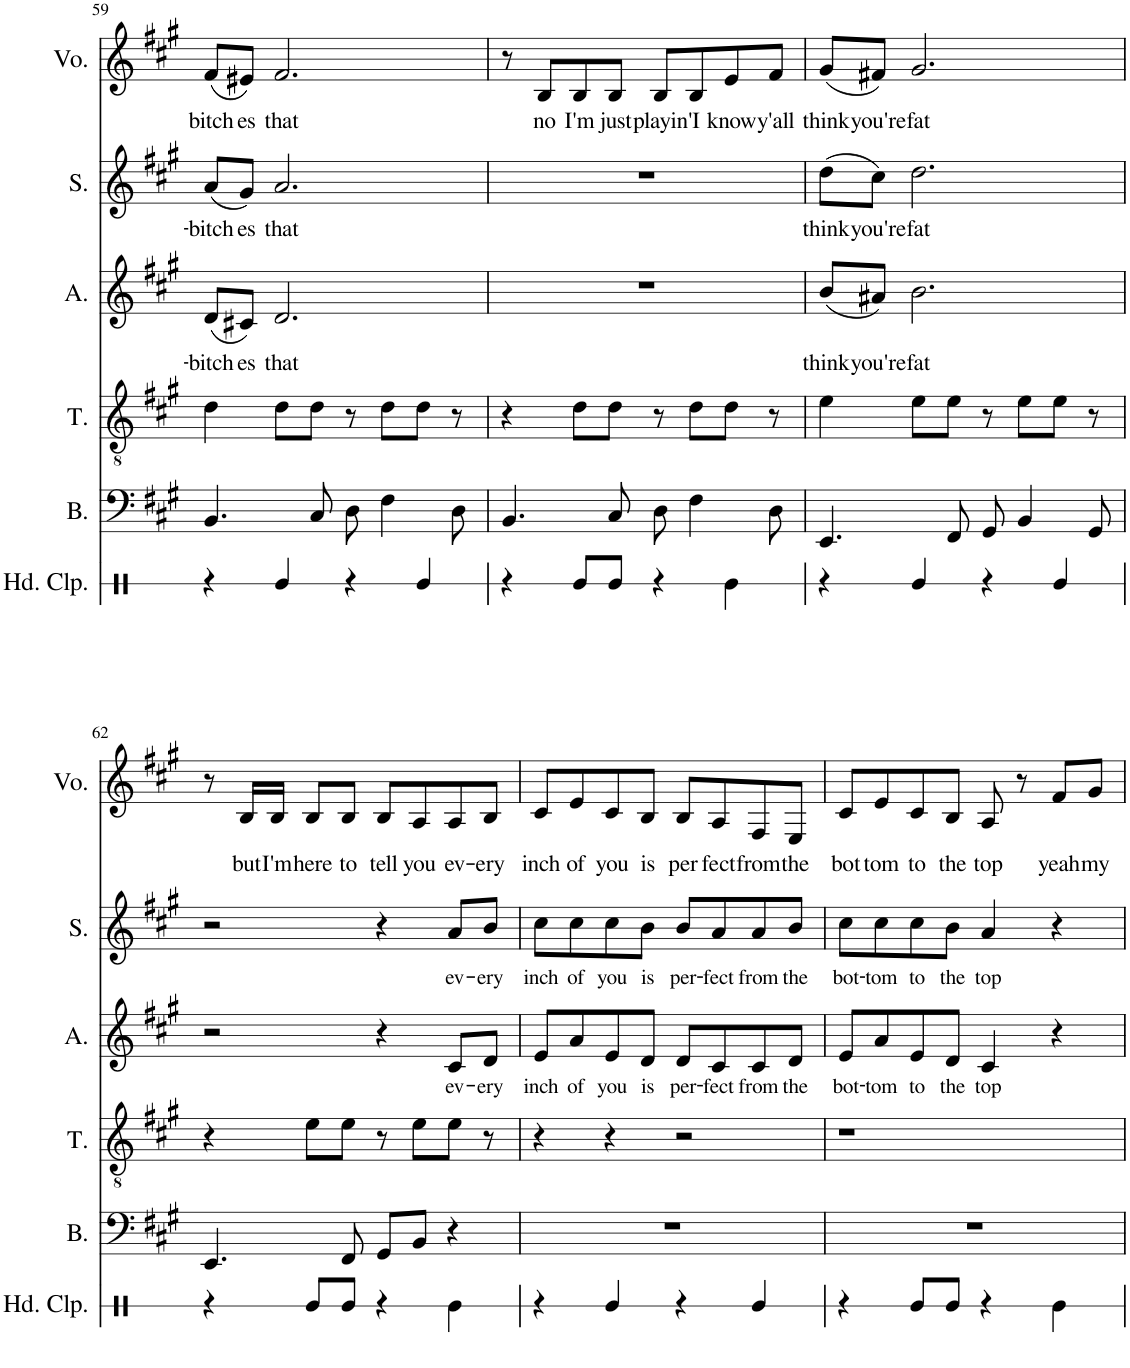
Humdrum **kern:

**kern	**kern	**kern	**text	**kern	**text	**kern	**text
*part5	*part4	*part3	*part3	*part2	*part2	*part1	*part1
*staff5	*staff4	*staff3	*staff3	*staff2	*staff2	*staff1	*staff1
*I"Bass	*I"Tenor	*I"Alto	*	*I"Soprano	*	*I"Voice	*
*I'B.	*I'T.	*I'A.	*	*I'S.	*	*I'Vo.	*
!!LO:PB:g=z
*clefF4	*clefGv2	*clefG2	*	*clefG2	*	*clefG2	*
*k[f#c#g#]	*k[f#c#g#]	*k[f#c#g#]	*	*k[f#c#g#]	*	*k[f#c#g#]	*
*M4/4	*M4/4	*M4/4	*	*M4/4	*	*M4/4	*
=59	=59	=59	=59	=59	=59	=59	=59
!	!	!	!LO:LY:b	!	!LO:LY:b	!	!LO:LY:b
4.BB/	4d\	(8d/L	bitch-	(8a/L	bitch-	(8f#/L	bitch-
!	!	!	!LO:LY:b	!	!LO:LY:b	!	!LO:LY:b
.	.	8c#X/J)	-es	8g#/J)	-es	8e#X/J)	-es
!	!	!	!LO:LY:b	!	!LO:LY:b	!	!LO:LY:b
.	8d\L	2.d/	that	2.a/	that	2.f#/	that
8C#/	8d\J	.	.	.	.	.	.
8D\	8r	.	.	.	.	.	.
4F#\	8d\L	.	.	.	.	.	.
.	8d\J	.	.	.	.	.	.
8D\	8r	.	.	.	.	.	.
=60	=60	=60	=60	=60	=60	=60	=60
4.BB/	4r	1r	.	1r	.	8r	.
!	!	!	!	!	!	!	!LO:LY:b
.	.	.	.	.	.	8B/L	no
!	!	!	!	!	!	!	!LO:LY:b
.	8d\L	.	.	.	.	8B/	I'm
!	!	!	!	!	!	!	!LO:LY:b
8C#/	8d\J	.	.	.	.	8B/J	just
!	!	!	!	!	!	!	!LO:LY:b
8D\	8r	.	.	.	.	8B/L	playin'
!	!	!	!	!	!	!	!LO:LY:b
4F#\	8d\L	.	.	.	.	8B/	I
!	!	!	!	!	!	!	!LO:LY:b
.	8d\J	.	.	.	.	8e/	know
!	!	!	!	!	!	!	!LO:LY:b
8D\	8r	.	.	.	.	8f#/J	y'all
=61	=61	=61	=61	=61	=61	=61	=61
!	!	!	!LO:LY:b	!	!LO:LY:b	!	!LO:LY:b
4.EE/	4e\	(8b/L	think	(8dd\L	think	(8g#/L	think
!	!	!	!LO:LY:b	!	!LO:LY:b	!	!LO:LY:b
.	.	8a#X/J)	you're	8cc#\J)	you're	8f#X/J)	you're
!	!	!	!LO:LY:b	!	!LO:LY:b	!	!LO:LY:b
.	8e\L	2.b\	fat	2.dd\	fat	2.g#/	fat
8FF#/	8e\J	.	.	.	.	.	.
8GG#/	8r	.	.	.	.	.	.
4BB/	8e\L	.	.	.	.	.	.
.	8e\J	.	.	.	.	.	.
8GG#/	8r	.	.	.	.	.	.
!!LO:LB:g=z
=62	=62	=62	=62	=62	=62	=62	=62
4.EE/	4r	2r	.	2r	.	8r	.
!	!	!	!	!	!	!	!LO:LY:b
.	.	.	.	.	.	16B/LL	but
!	!	!	!	!	!	!	!LO:LY:b
.	.	.	.	.	.	16B/JJ	I'm
!	!	!	!	!	!	!	!LO:LY:b
.	8e\L	.	.	.	.	8B/L	here
!	!	!	!	!	!	!	!LO:LY:b
8FF#/	8e\J	.	.	.	.	8B/J	to
!	!	!	!	!	!	!	!LO:LY:b
8GG#/L	8r	4r	.	4r	.	8B/L	tell
!	!	!	!	!	!	!	!LO:LY:b
8BB/J	8e\L	.	.	.	.	8A/	you
!	!	!	!LO:LY:b	!	!LO:LY:b	!	!LO:LY:b
4r	8e\J	8c#/L	ev-	8a/L	ev-	8A/	ev-
!	!	!	!LO:LY:b	!	!LO:LY:b	!	!LO:LY:b
.	8r	8d/J	-ery	8b/J	-ery	8B/J	-ery
=63	=63	=63	=63	=63	=63	=63	=63
!	!	!	!LO:LY:b	!	!LO:LY:b	!	!LO:LY:b
1r	4r	8e/L	inch	8cc#\L	inch	8c#/L	inch
!	!	!	!LO:LY:b	!	!LO:LY:b	!	!LO:LY:b
.	.	8a/	of	8cc#\	of	8e/	of
!	!	!	!LO:LY:b	!	!LO:LY:b	!	!LO:LY:b
.	4r	8e/	you	8cc#\	you	8c#/	you
!	!	!	!LO:LY:b	!	!LO:LY:b	!	!LO:LY:b
.	.	8d/J	is	8b\J	is	8B/J	is
!	!	!	!LO:LY:b	!	!LO:LY:b	!	!LO:LY:b
.	2r	8d/L	per-	8b/L	per-	8B/L	per-
!	!	!	!LO:LY:b	!	!LO:LY:b	!	!LO:LY:b
.	.	8c#/	-fect	8a/	-fect	8A/	-fect
!	!	!	!LO:LY:b	!	!LO:LY:b	!	!LO:LY:b
.	.	8c#/	from	8a/	from	8F#/	from
!	!	!	!LO:LY:b	!	!LO:LY:b	!	!LO:LY:b
.	.	8d/J	the	8b/J	the	8E/J	the
=64	=64	=64	=64	=64	=64	=64	=64
!	!	!	!LO:LY:b	!	!LO:LY:b	!	!LO:LY:b
1r	1r	8e/L	bot-	8cc#\L	bot-	8c#/L	bot-
!	!	!	!LO:LY:b	!	!LO:LY:b	!	!LO:LY:b
.	.	8a/	-tom	8cc#\	-tom	8e/	-tom
!	!	!	!LO:LY:b	!	!LO:LY:b	!	!LO:LY:b
.	.	8e/	to	8cc#\	to	8c#/	to
!	!	!	!LO:LY:b	!	!LO:LY:b	!	!LO:LY:b
.	.	8d/J	the	8b\J	the	8B/J	the
!	!	!	!LO:LY:b	!	!LO:LY:b	!	!LO:LY:b
.	.	4c#/	top	4a/	top	8A/	top
.	.	.	.	.	.	8r	.
!	!	!	!	!	!	!	!LO:LY:b
.	.	4r	.	4r	.	8f#/L	yeah
!	!	!	!	!	!	!	!LO:LY:b
.	.	.	.	.	.	8g#/J	my
=	=	=	=	=	=	=	=
*-	*-	*-	*-	*-	*-	*-	*-
